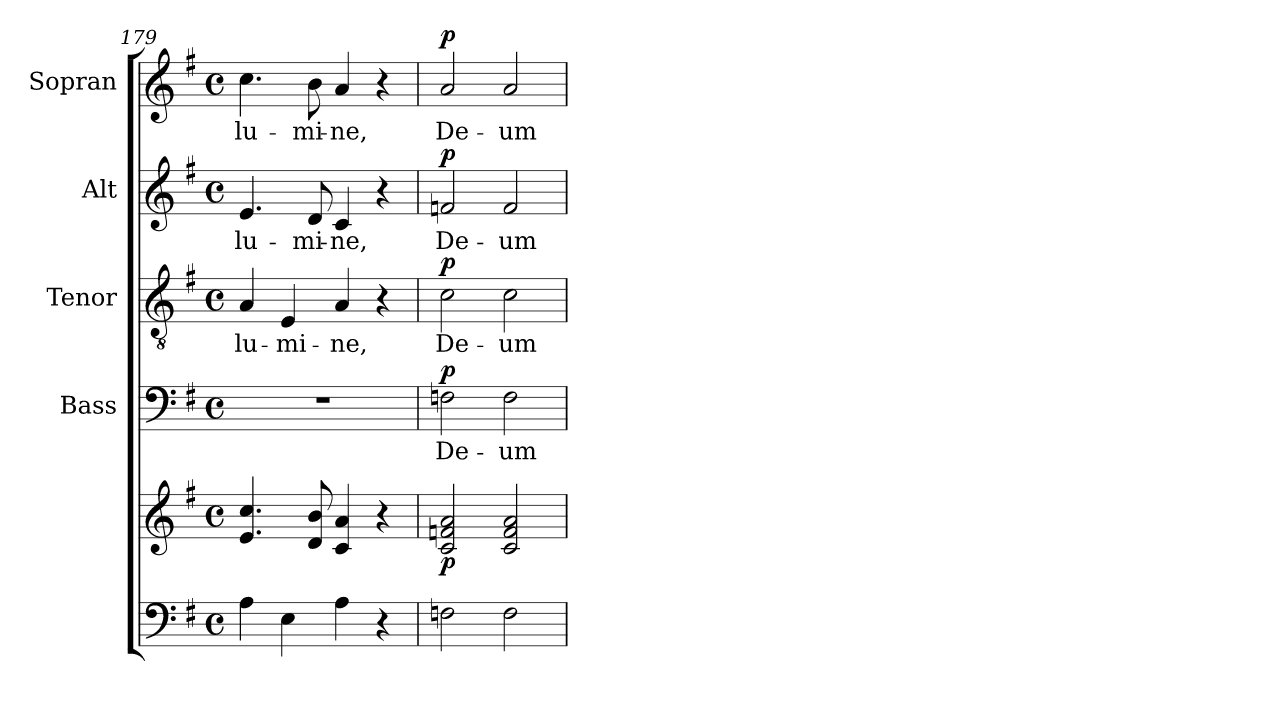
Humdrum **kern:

**kern	**kern	**dynam	**kern	**text	**dynam	**kern	**text	**dynam	**kern	**text	**dynam	**kern	**text	**dynam
*part5	*part5	*part5	*part4	*part4	*part4	*part3	*part3	*part3	*part2	*part2	*part2	*part1	*part1	*part1
*staff6	*staff5	*staff5/6	*staff4	*staff4	*staff4	*staff3	*staff3	*staff3	*staff2	*staff2	*staff2	*staff1	*staff1	*staff1
*	*	*	*I"Bass	*	*	*I"Tenor	*	*	*I"Alt	*	*	*I"Sopran	*	*
*	*	*	*I'B.	*	*	*I'T.	*	*	*I'A.	*	*	*I'S.	*	*
*clefF4	*clefG2	*	*clefF4	*	*	*clefGv2	*	*	*clefG2	*	*	*clefG2	*	*
*k[f#]	*k[f#]	*	*k[f#]	*	*	*k[f#]	*	*	*k[f#]	*	*	*k[f#]	*	*
*G:	*G:	*	*G:	*	*	*G:	*	*	*G:	*	*	*G:	*	*
*M4/4	*M4/4	*	*M4/4	*	*	*M4/4	*	*	*M4/4	*	*	*M4/4	*	*
*met(c)	*met(c)	*	*met(c)	*	*	*met(c)	*	*	*met(c)	*	*	*met(c)	*	*
=179	=179	=179	=179	=179	=179	=179	=179	=179	=179	=179	=179	=179	=179	=179
!	!	!	!	!	!	!	!LO:LY:b	!	!	!LO:LY:b	!	!	!LO:LY:b	!
4A\	4.e/ 4.cc/	.	1r	.	.	4A/	lu-	.	4.e/	lu-	.	4.cc\	lu-	.
!	!	!	!	!	!	!	!LO:LY:b	!	!	!	!	!	!	!
4E\	.	.	.	.	.	4E/	-mi-	.	.	.	.	.	.	.
!	!	!	!	!	!	!	!	!	!	!LO:LY:b	!	!	!LO:LY:b	!
.	8d/ 8b/	.	.	.	.	.	.	.	8d/	-mi-	.	8b\	-mi-	.
!	!	!	!	!	!	!	!LO:LY:b	!	!	!LO:LY:b	!	!	!LO:LY:b	!
4A\	4c/ 4a/	.	.	.	.	4A/	-ne,	.	4c/	-ne,	.	4a/	-ne,	.
4r	4r	.	.	.	.	4r	.	.	4r	.	.	4r	.	.
=180	=180	=180	=180	=180	=180	=180	=180	=180	=180	=180	=180	=180	=180	=180
!	!	!LO:DY:b	!	!LO:LY:b	!LO:DY:a	!	!LO:LY:b	!LO:DY:a	!	!LO:LY:b	!LO:DY:a	!	!LO:LY:b	!LO:DY:a
2Fn\	2c/ 2fn/ 2a/	p	2Fn\	De-	p	2c\	De-	p	2fn/	De-	p	2a/	De-	p
!	!	!	!	!LO:LY:b	!	!	!LO:LY:b	!	!	!LO:LY:b	!	!	!LO:LY:b	!
2F\	2c/ 2f/ 2a/	.	2F\	-um	.	2c\	-um	.	2f/	-um	.	2a/	-um	.
=	=	=	=	=	=	=	=	=	=	=	=	=	=	=
*-	*-	*-	*-	*-	*-	*-	*-	*-	*-	*-	*-	*-	*-	*-
